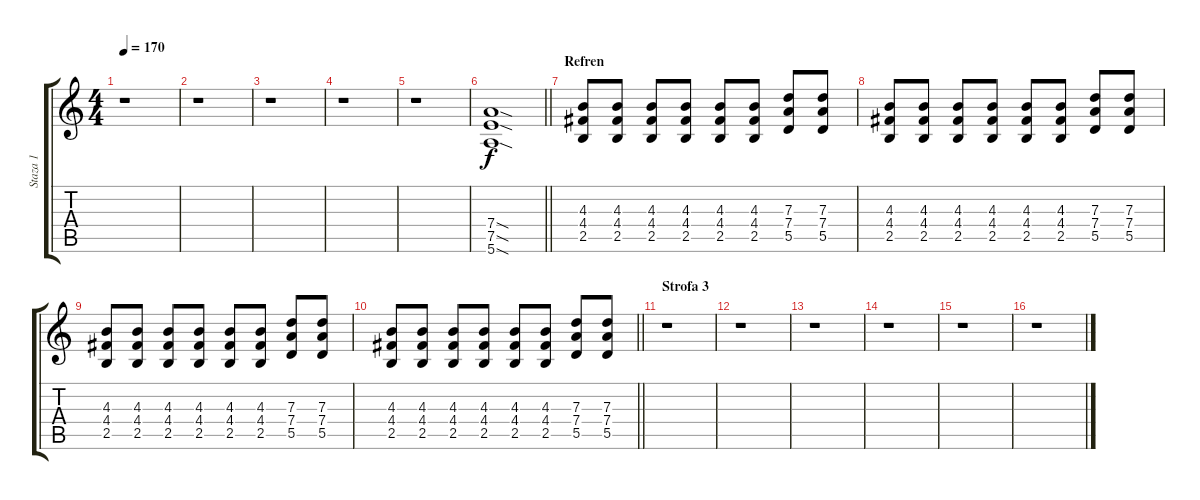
\track ("Staza 1" "Staza 1") {instrument overdrivenguitar}
\staff {score tabs}
\tuning (E4 B3 G3 D3 A2 E2) {hide}
\ts (4 4)
\tempo 170
\clef g2
\ks c
r.1{dy f} |
r.1 |
r.1 |
r.1 |
r.1 |
\barLineRight lightlight
(7.4{sod} 7.5{sod} 5.6{sod}).1 |
\section ("" "Refren")
(4.3 4.4 2.5).8 (4.3 4.4 2.5).8 (4.3 4.4 2.5).8 (4.3 4.4 2.5).8 (4.3 4.4 2.5).8 (4.3 4.4 2.5).8 (7.3 7.4 5.5).8 (7.3 7.4 5.5).8 |
(4.3 4.4 2.5).8 (4.3 4.4 2.5).8 (4.3 4.4 2.5).8 (4.3 4.4 2.5).8 (4.3 4.4 2.5).8 (4.3 4.4 2.5).8 (7.3 7.4 5.5).8 (7.3 7.4 5.5).8 |
(4.3 4.4 2.5).8 (4.3 4.4 2.5).8 (4.3 4.4 2.5).8 (4.3 4.4 2.5).8 (4.3 4.4 2.5).8 (4.3 4.4 2.5).8 (7.3 7.4 5.5).8 (7.3 7.4 5.5).8 |
\barLineRight lightlight
(4.3 4.4 2.5).8 (4.3 4.4 2.5).8 (4.3 4.4 2.5).8 (4.3 4.4 2.5).8 (4.3 4.4 2.5).8 (4.3 4.4 2.5).8 (7.3 7.4 5.5).8 (7.3 7.4 5.5).8 |
\section ("" "Strofa 3")
r.1 |
r.1 |
r.1 |
r.1 |
r.1 |
r.1
